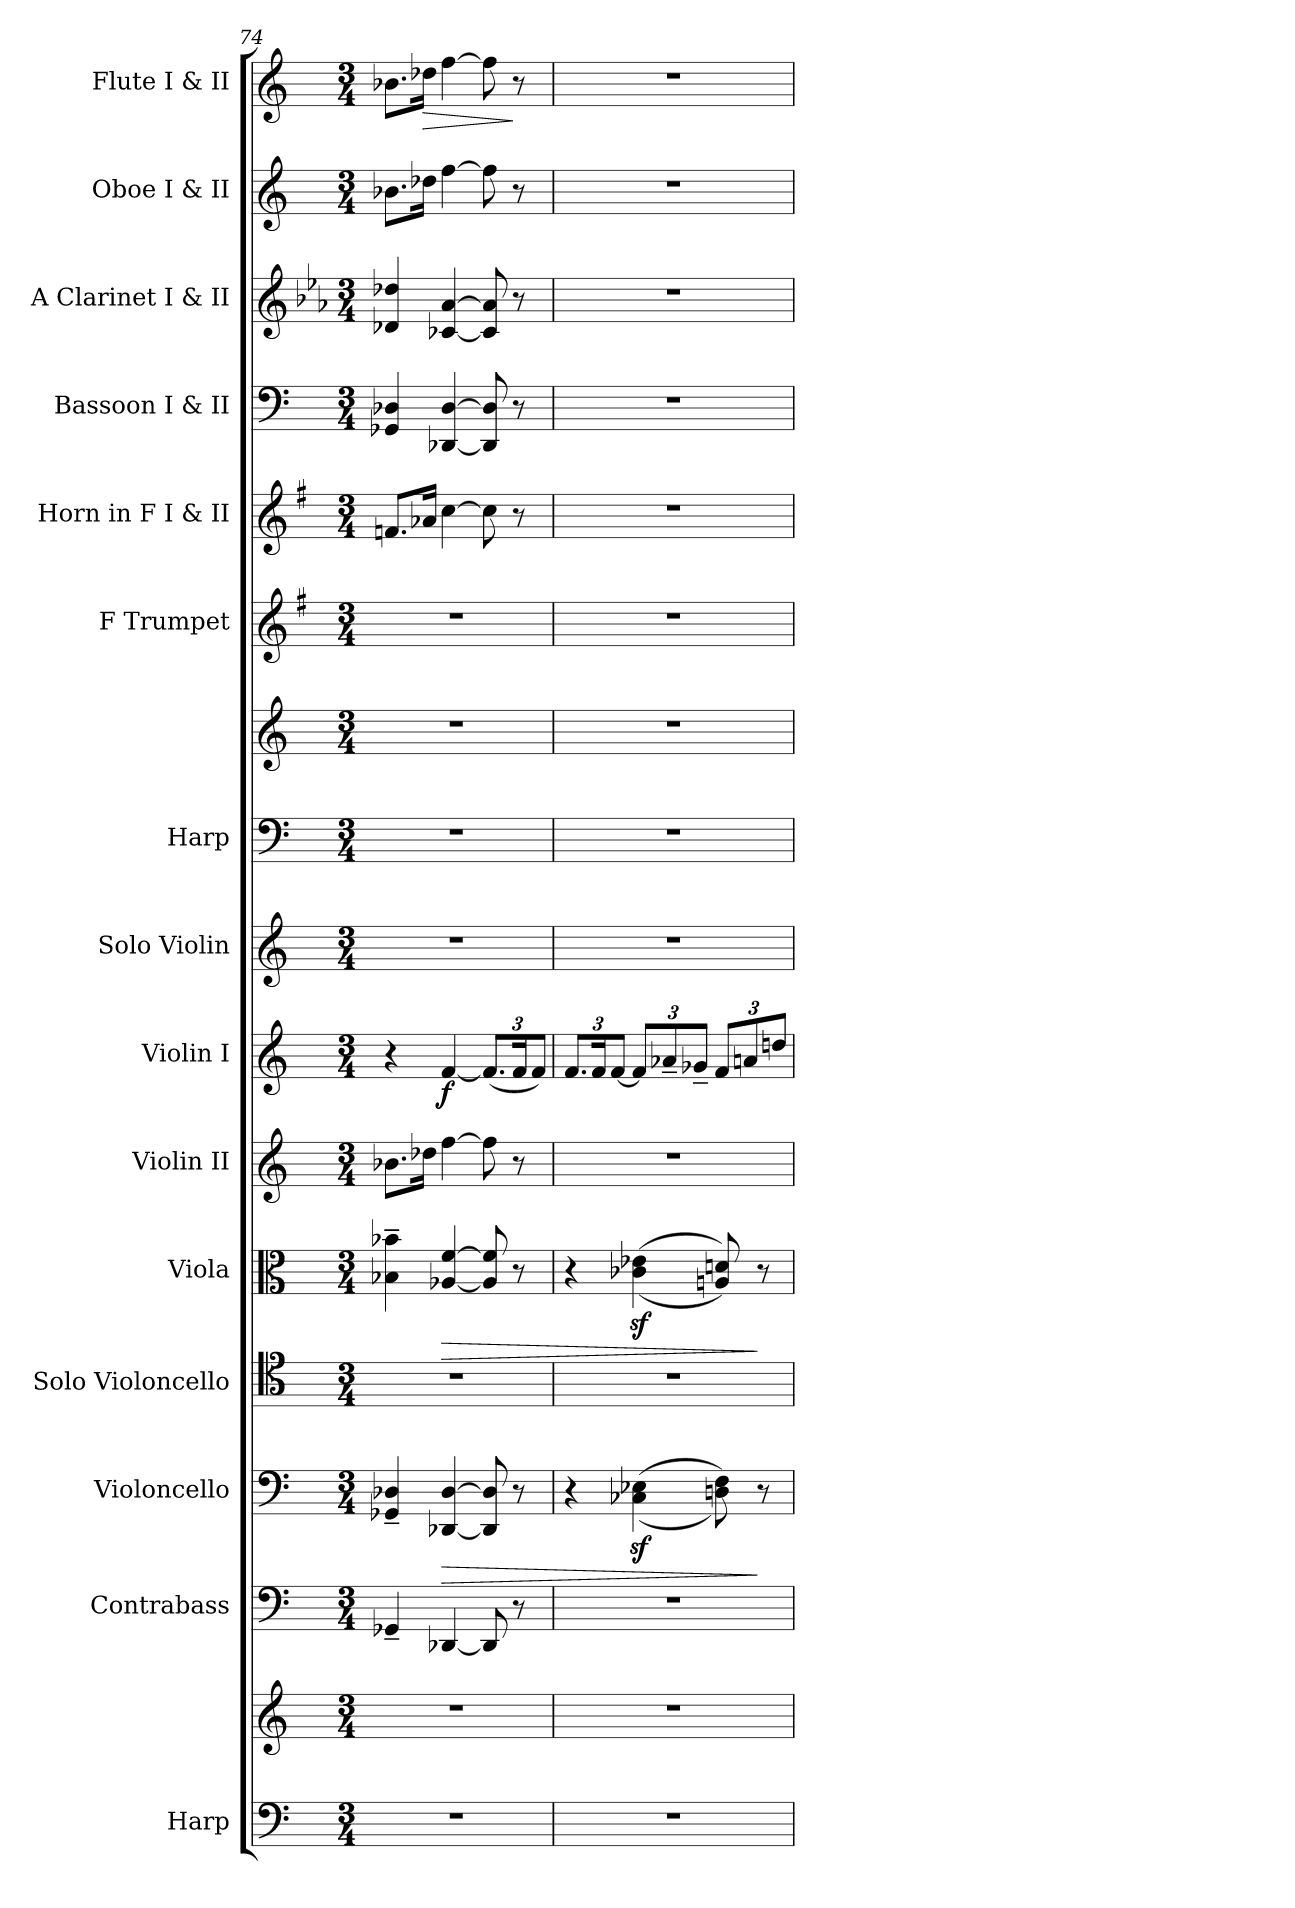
**kern	**kern	**kern	**kern	**dynam	**kern	**kern	**dynam	**kern	**kern	**dynam	**kern	**kern	**kern	**kern	**kern	**kern	**kern	**kern	**kern	**dynam
*part15	*part15	*part14	*part13	*part13	*part12	*part11	*part11	*part10	*part9	*part9	*part8	*part7	*part7	*part6	*part5	*part4	*part3	*part2	*part1	*part1
*staff17	*staff16	*staff15	*staff14	*staff14	*staff13	*staff12	*staff12	*staff11	*staff10	*staff10	*staff9	*staff8	*staff7	*staff6	*staff5	*staff4	*staff3	*staff2	*staff1	*staff1
*I"Harp	*	*I"Contrabass	*I"Violoncello	*	*I"Solo Violoncello	*I"Viola	*	*I"Violin II	*I"Violin I	*	*I"Solo Violin	*I"Harp	*	*I"F Trumpet	*I"Horn in F I &amp; II	*I"Bassoon I &amp; II	*I"A Clarinet I &amp; II	*I"Oboe I &amp; II	*I"Flute I &amp; II	*
*I'Hrp.	*	*I'Cb.	*I'Vc.	*	*I'Vc.	*I'Vla.	*	*I'Vln.	*I'Vln.	*	*I'Vln.	*I'Hrp.	*	*I'F Tpt.	*	*I'Bsn.	*I'A Cl.	*I'Ob.	*I'Fl.	*
*clefF4	*clefG2	*clefF4	*clefF4	*	*clefC4	*clefC3	*	*clefG2	*clefG2	*	*clefG2	*clefF4	*clefG2	*clefG2	*clefG2	*clefF4	*clefG2	*clefG2	*clefG2	*
*	*	*ITrd7c12	*	*	*	*	*	*	*	*	*	*	*	*ITrd-3c-5	*ITrd4c7	*	*ITrd2c3	*	*	*
*k[]	*k[]	*k[]	*k[]	*	*k[]	*k[]	*	*k[]	*k[]	*	*k[]	*k[]	*k[]	*k[]	*k[]	*k[]	*k[]	*k[]	*k[]	*
*M3/4	*M3/4	*M3/4	*M3/4	*	*M3/4	*M3/4	*	*M3/4	*M3/4	*	*M3/4	*M3/4	*M3/4	*M3/4	*M3/4	*M3/4	*M3/4	*M3/4	*M3/4	*
=74	=74	=74	=74	=74	=74	=74	=74	=74	=74	=74	=74	=74	=74	=74	=74	=74	=74	=74	=74	=74
2.r	2.r	4GGG-X~/	4GG-X/~ 4D-X/~	.	2.r	4B-X\~ 4b-X\~	.	8.b-X\L	4r	.	2.r	2.r	2.r	2.r	8.B-X/L	4GG-X/ 4D-X/	4B-X/ 4b-X/	8.b-X\L	8.b-X\L	.
!	!	!	!	!	!	!	!	!	!	!	!	!	!	!	!	!	!	!	!	!LO:HP:b
.	.	.	.	.	.	.	.	16dd-X\Jk	.	.	.	.	.	.	16d-X/Jk	.	.	16dd-X\Jk	16dd-X\Jk	>
!	!	!	!	!LO:HP:b	!	!	!LO:HP:b	!	!	!LO:DY:b	!	!	!	!	!	!	!	!	!	!
.	.	[4DDD-X/	[4DD-X/ [4D-/	>	.	[4A-X/ [4f/	>	[4ff\	[4f/	f	.	.	.	.	[4f\	[4DD-X/ [4D-/	[4A-X/ [4f/	[4ff\	[4ff\	.
*	*	*	*	*	*	*	*	*	*Xbrackettup	*	*	*	*	*	*	*	*	*	*	*
.	.	8DDD-/]	8DD-/] 8D-/]	.	.	8A-/] 8f/]	.	8ff\]	(>12.f/L]	.	.	.	.	.	8f\]	8DD-/] 8D-/]	8A-/] 8f/]	8ff\]	8ff\]	.
.	.	8r	8r	.	.	8r	.	8r	24f/K	.	.	.	.	.	8r	8r	8r	8r	8r	]
.	.	.	.	.	.	.	.	.	12f/J)	.	.	.	.	.	.	.	.	.	.	.
=75	=75	=75	=75	=75	=75	=75	=75	=75	=75	=75	=75	=75	=75	=75	=75	=75	=75	=75	=75	=75
2.r	2.r	2.r	4r	.	2.r	4r	.	2.r	12.f/L	.	2.r	2.r	2.r	2.r	2.r	2.r	2.r	2.r	2.r	.
.	.	.	.	.	.	.	.	.	24f/K	.	.	.	.	.	.	.	.	.	.	.
.	.	.	.	.	.	.	.	.	[12f/J	.	.	.	.	.	.	.	.	.	.	.
.	.	.	(>(<4C-X\z< 4E-X\z<	.	.	(>(<4c-X\z< 4e-X\z<	.	.	12f/L]	.	.	.	.	.	.	.	.	.	.	.
.	.	.	.	.	.	.	.	.	12a-X~/	.	.	.	.	.	.	.	.	.	.	.
.	.	.	.	.	.	.	.	.	12g-X~/J	.	.	.	.	.	.	.	.	.	.	.
.	.	.	8Dn\ 8F\))	.	.	8An/ 8dn/))	.	.	12f/L	.	.	.	.	.	.	.	.	.	.	.
.	.	.	.	.	.	.	.	.	12an/	.	.	.	.	.	.	.	.	.	.	.
.	.	.	8r	]	.	8r	]	.	.	.	.	.	.	.	.	.	.	.	.	.
.	.	.	.	.	.	.	.	.	12ddn/J	.	.	.	.	.	.	.	.	.	.	.
=	=	=	=	=	=	=	=	=	=	=	=	=	=	=	=	=	=	=	=	=
*-	*-	*-	*-	*-	*-	*-	*-	*-	*-	*-	*-	*-	*-	*-	*-	*-	*-	*-	*-	*-
